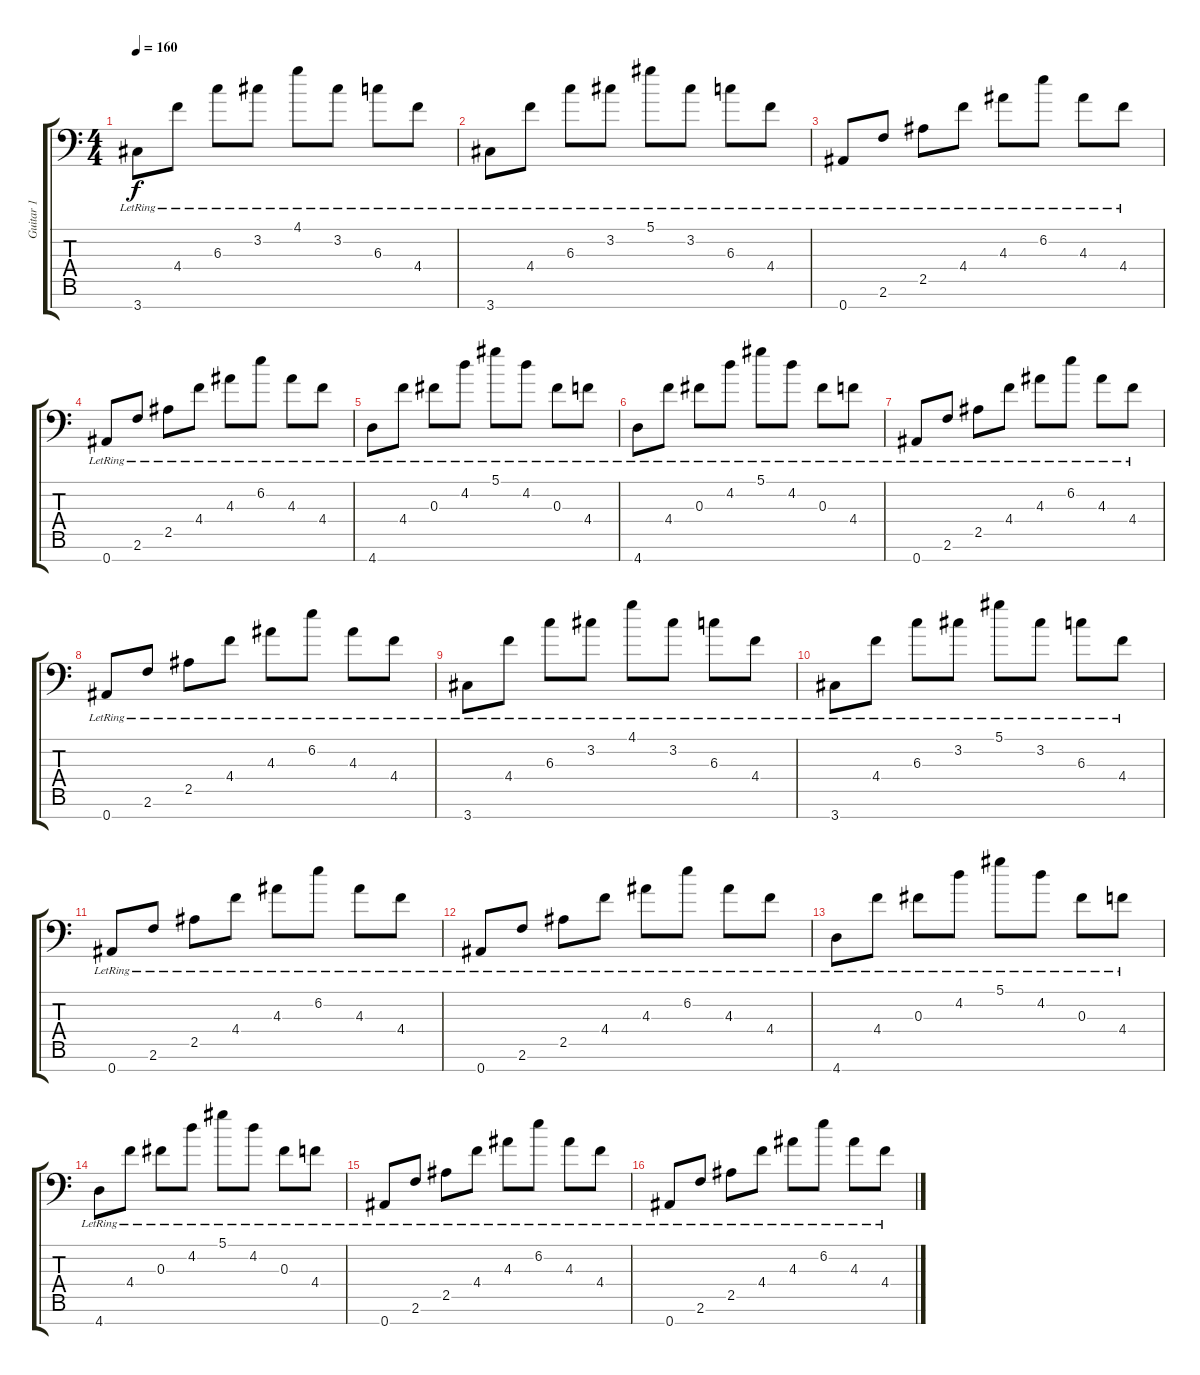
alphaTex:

\track ("Guitar 1" "Guitar 1") {instrument distortionguitar}
\staff {score tabs}
\tuning (Eb4 Bb3 Gb3 Db3 Ab2 Eb2 Bb1) {hide}
\ts (4 4)
\tempo 160
\clef f4
\ks c
3.7{lr}.8{dy f} 4.4{lr}.8 6.3{lr}.8 3.2{lr}.8 4.1{lr}.8 3.2{lr}.8 6.3{lr}.8 4.4{lr}.8 |
3.7{lr}.8 4.4{lr}.8 6.3{lr}.8 3.2{lr}.8 5.1{lr}.8 3.2{lr}.8 6.3{lr}.8 4.4{lr}.8 |
0.7{lr}.8 2.6{lr}.8 2.5{lr}.8 4.4{lr}.8 4.3{lr}.8 6.2{lr}.8 4.3{lr}.8 4.4{lr}.8 |
0.7{lr}.8 2.6{lr}.8 2.5{lr}.8 4.4{lr}.8 4.3{lr}.8 6.2{lr}.8 4.3{lr}.8 4.4{lr}.8 |
4.7{lr}.8 4.4{lr}.8 0.3{lr}.8 4.2{lr}.8 5.1{lr}.8 4.2{lr}.8 0.3{lr}.8 4.4{lr}.8 |
4.7{lr}.8 4.4{lr}.8 0.3{lr}.8 4.2{lr}.8 5.1{lr}.8 4.2{lr}.8 0.3{lr}.8 4.4{lr}.8 |
0.7{lr}.8 2.6{lr}.8 2.5{lr}.8 4.4{lr}.8 4.3{lr}.8 6.2{lr}.8 4.3{lr}.8 4.4{lr}.8 |
0.7{lr}.8 2.6{lr}.8 2.5{lr}.8 4.4{lr}.8 4.3{lr}.8 6.2{lr}.8 4.3{lr}.8 4.4{lr}.8 |
3.7{lr}.8 4.4{lr}.8 6.3{lr}.8 3.2{lr}.8 4.1{lr}.8 3.2{lr}.8 6.3{lr}.8 4.4{lr}.8 |
3.7{lr}.8 4.4{lr}.8 6.3{lr}.8 3.2{lr}.8 5.1{lr}.8 3.2{lr}.8 6.3{lr}.8 4.4{lr}.8 |
0.7{lr}.8 2.6{lr}.8 2.5{lr}.8 4.4{lr}.8 4.3{lr}.8 6.2{lr}.8 4.3{lr}.8 4.4{lr}.8 |
0.7{lr}.8 2.6{lr}.8 2.5{lr}.8 4.4{lr}.8 4.3{lr}.8 6.2{lr}.8 4.3{lr}.8 4.4{lr}.8 |
4.7{lr}.8 4.4{lr}.8 0.3{lr}.8 4.2{lr}.8 5.1{lr}.8 4.2{lr}.8 0.3{lr}.8 4.4{lr}.8 |
4.7{lr}.8 4.4{lr}.8 0.3{lr}.8 4.2{lr}.8 5.1{lr}.8 4.2{lr}.8 0.3{lr}.8 4.4{lr}.8 |
0.7{lr}.8 2.6{lr}.8 2.5{lr}.8 4.4{lr}.8 4.3{lr}.8 6.2{lr}.8 4.3{lr}.8 4.4{lr}.8 |
0.7{lr}.8 2.6{lr}.8 2.5{lr}.8 4.4{lr}.8 4.3{lr}.8 6.2{lr}.8 4.3{lr}.8 4.4{lr}.8
